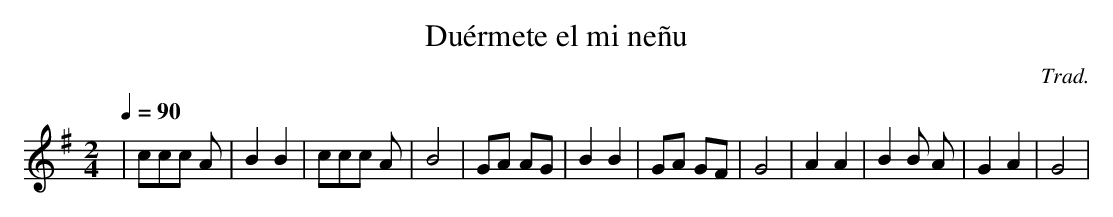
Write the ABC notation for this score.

X:1
T:Duérmete el mi neñu
C:Trad.
M:2/4
L:1/8
Q:1/4=90
K:G
|ccc A|B2 B2|ccc A|B4|GA AG|B2 B2|GA GF|G4|A2 A2|B2 B A|G2 A2|G4|
